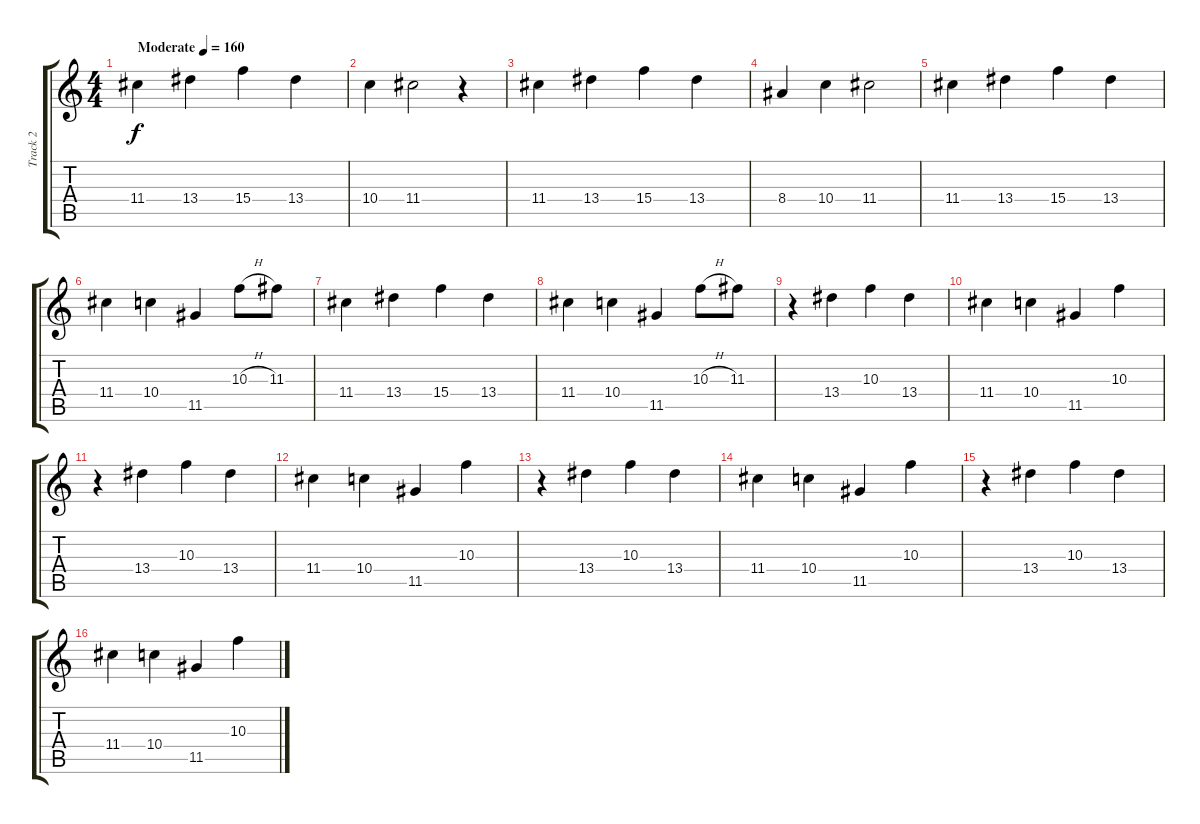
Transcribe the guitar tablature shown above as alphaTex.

\track ("Track 2" "Track 2") {instrument acousticguitarnylon}
\staff {score tabs}
\tuning (E4 B3 G3 D3 A2 E2) {hide}
\ts (4 4)
\tempo (160 "Moderate")
\clef g2
\ks c
11.4.4{dy f instrument acousticguitarnylon} 13.4.4 15.4.4 13.4.4 |
10.4.4 11.4.2 r.4 |
11.4.4 13.4.4 15.4.4 13.4.4 |
8.4.4 10.4.4 11.4.2 |
11.4.4 13.4.4 15.4.4 13.4.4 |
11.4.4 10.4.4 11.5.4 10.3{h}.8 11.3.8 |
11.4.4 13.4.4 15.4.4 13.4.4 |
11.4.4 10.4.4 11.5.4 10.3{h}.8 11.3.8 |
r.4 13.4.4 10.3.4 13.4.4 |
11.4.4 10.4.4 11.5.4 10.3.4 |
r.4 13.4.4 10.3.4 13.4.4 |
11.4.4 10.4.4 11.5.4 10.3.4 |
r.4 13.4.4 10.3.4 13.4.4 |
11.4.4 10.4.4 11.5.4 10.3.4 |
r.4 13.4.4 10.3.4 13.4.4 |
11.4.4 10.4.4 11.5.4 10.3.4
